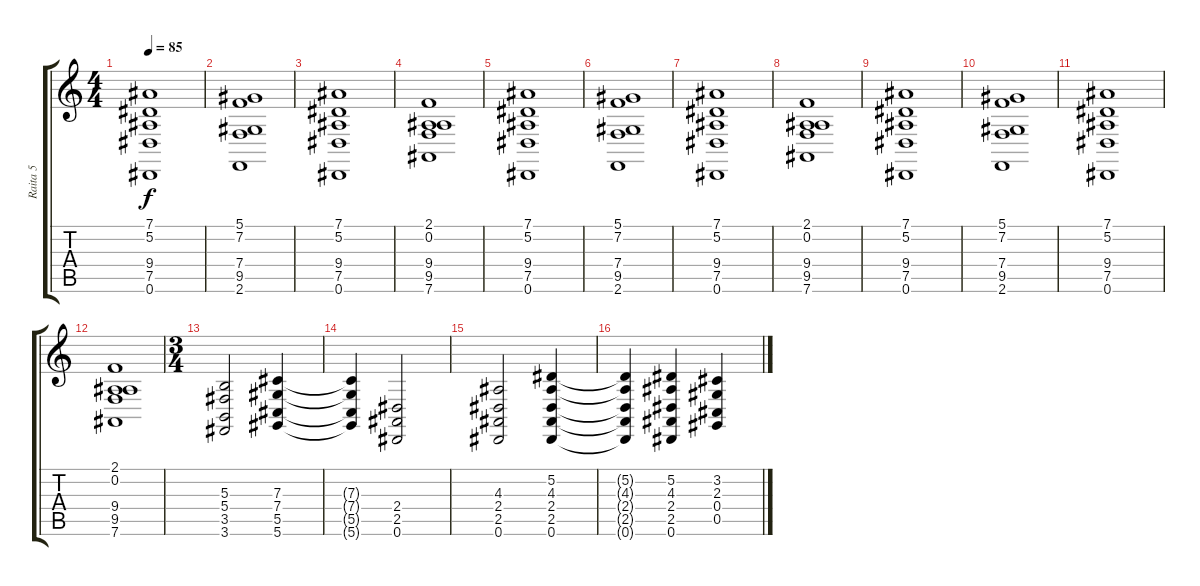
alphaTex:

\track ("Raita 5" "Raita 5") {instrument stringensemble1}
\staff {score tabs}
\tuning (Eb4 Bb3 Gb3 Db3 Ab2 Eb2) {hide}
\ts (4 4)
\tempo 85
\clef g2
\ks c
(7.1 5.2 9.4 7.5 0.6).1{dy f} |
(5.1 7.2 7.4 9.5 2.6).1 |
(7.1 5.2 9.4 7.5 0.6).1 |
(2.1 0.2 9.4 9.5 7.6).1 |
(7.1 5.2 9.4 7.5 0.6).1 |
(5.1 7.2 7.4 9.5 2.6).1 |
(7.1 5.2 9.4 7.5 0.6).1 |
(2.1 0.2 9.4 9.5 7.6).1 |
(7.1 5.2 9.4 7.5 0.6).1 |
(5.1 7.2 7.4 9.5 2.6).1 |
(7.1 5.2 9.4 7.5 0.6).1 |
(2.1 0.2 9.4 9.5 7.6).1 |
\ts (3 4)
(5.3 5.4 3.5 3.6).2 (7.3 7.4 5.5 5.6).4 |
(7.3{t} 7.4{t} 5.5{t} 5.6{t}).4 (2.4 2.5 0.6).2 |
(4.3 2.4 2.5 0.6).2 (5.2 4.3 2.4 2.5 0.6).4 |
(5.2{t} 4.3{t} 2.4{t} 2.5{t} 0.6{t}).4 (5.2 4.3 2.4 2.5 0.6).4 (3.2 2.3 0.4 0.5).4
